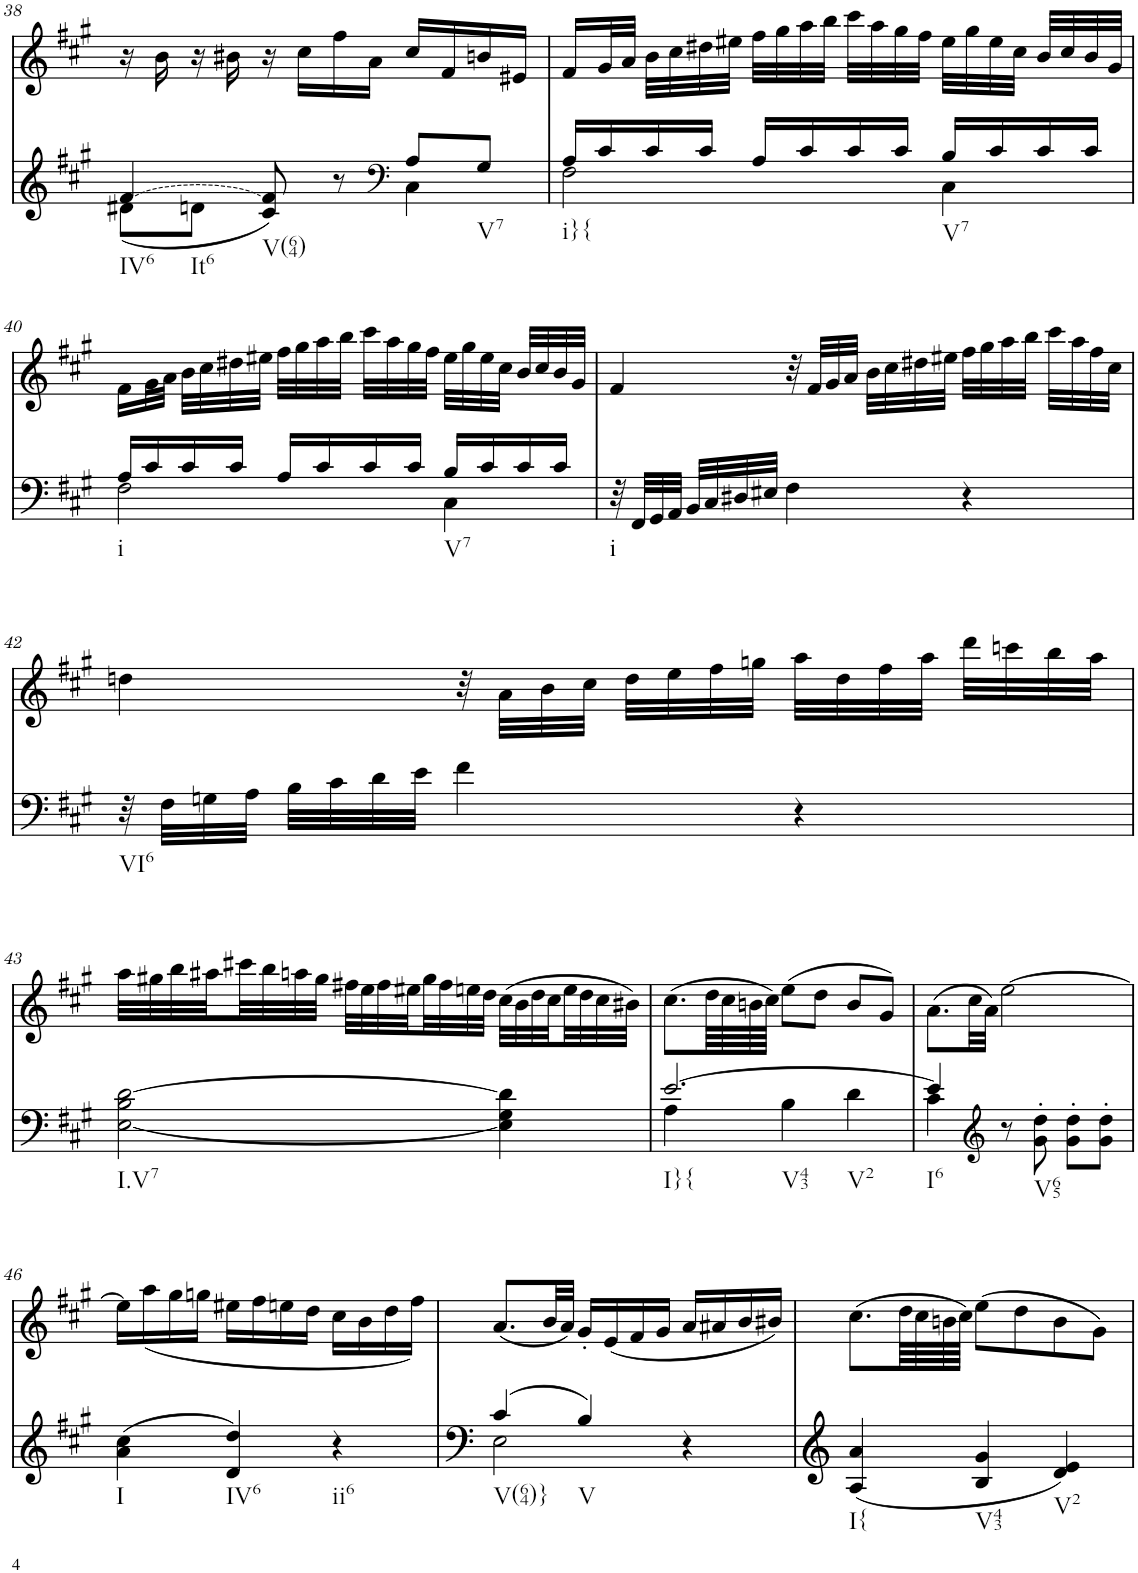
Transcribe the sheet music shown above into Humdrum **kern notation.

**kern	**kern
*part2	*part1
*staff2	*staff1
*I"Piano, unbenannt	*I"Piano, unbenannt
*I'Pno	*I'Pno
!!LO:PB:g=z
*clefG2	*clefG2
*k[f#c#g#]	*k[f#c#g#]
*M3/4	*M3/4
=38	=38
!LO:TX:b:t=IV6	!
!LO:TX:b:t=It6	!
!LO:T:dash	!
*^	*
[4f#/	(8d#X\L	16r
.	.	16b\
.	8dn\J	16r
.	.	16b#X\
!LO:TX:b:t=V(64)	!	!
(8c#/ 8f#/]	4ryy	16r
.	.	16cc#\LL
8r	.	16ff#\
.	.	16a\JJ
*clefF4	*	*
8A/L	4C#\	16cc#/LL
.	.	16f#/
!LO:TX:b:t=V7	!	!
8G#/J	.	16bn/
.	.	16e#X/JJ
=39	=39	=39
!LO:TX:b:t=i}{	!	!
16A/LL	2F#\	16f#/LL
16c#/	.	32g#/L
.	.	32a/JJJ
16c#/	.	32b\LLL
.	.	32cc#\
16c#/JJ	.	32dd#X\
.	.	32ee#X\JJJ
16A/LL	.	32ff#\LLL
.	.	32gg#\
16c#/	.	32aa\
.	.	32bb\JJJ
16c#/	.	32ccc#\LLL
.	.	32aa\
16c#/JJ	.	32gg#\
.	.	32ff#\JJJ
!LO:TX:b:t=V7	!	!
16B/LL	4C#\	32ee#\LLL
.	.	32gg#\
16c#/	.	32ee#\
.	.	32cc#\JJJ
16c#/	.	32b/LLL
.	.	32cc#/
16c#/JJ	.	32b/
.	.	32g#/JJJ
!!LO:LB:g=z
=40	=40	=40
!LO:TX:b:t=i	!	!
16A/LL	2F#\	16f#\LL
16c#/	.	32g#\L
.	.	32a\JJJ
16c#/	.	32b\LLL
.	.	32cc#\
16c#/JJ	.	32dd#X\
.	.	32ee#X\JJJ
16A/LL	.	32ff#\LLL
.	.	32gg#\
16c#/	.	32aa\
.	.	32bb\JJJ
16c#/	.	32ccc#\LLL
.	.	32aa\
16c#/JJ	.	32gg#\
.	.	32ff#\JJJ
!LO:TX:b:t=V7	!	!
16B/LL	4C#\	32ee#\LLL
.	.	32gg#\
16c#/	.	32ee#\
.	.	32cc#\JJJ
16c#/	.	32b/LLL
.	.	32cc#/
16c#/JJ	.	32b/
.	.	32g#/JJJ
*v	*v	*
=41	=41
!LO:TX:b:t=i	!
32r	4f#/
32FF#/LLL	.
32GG#/	.
32AA/JJJ	.
32BB/LLL	.
32C#/	.
32D#X/	.
32E#X/JJJ	.
4F#\	32r
.	32f#/LLL
.	32g#/
.	32a/JJJ
.	32b\LLL
.	32cc#\
.	32dd#X\
.	32ee#X\JJJ
4r	32ff#\LLL
.	32gg#\
.	32aa\
.	32bb\JJJ
.	32ccc#\LLL
.	32aa\
.	32ff#\
.	32cc#\JJJ
!!LO:LB:g=z
=42	=42
!LO:TX:b:t=VI6	!
32r	4ddn\
32F#\LLL	.
32Gn\	.
32A\JJJ	.
32B\LLL	.
32c#\	.
32d\	.
32e\JJJ	.
4f#\	32r
.	32a\LLL
.	32b\
.	32cc#\JJJ
.	32dd\LLL
.	32ee\
.	32ff#\
.	32ggn\JJJ
4r	32aa\LLL
.	32dd\
.	32ff#\
.	32aa\JJJ
.	32ddd\LLL
.	32cccn\
.	32bb\
.	32aa\JJJ
!!LO:LB:g=z
=43	=43
!LO:TX:b:t=I.V7	!
[2E\ 2B\ [2d\	32aa\LLL
.	32gg#X\
.	32bb\
.	32aa#X\
.	32ccc#X\
.	32bb\
.	32aan\
.	32gg#\JJJ
.	32ff#X\LLL
.	32ee\
.	32ff#\
.	32ee#X\
.	32gg#\
.	32ff#\
.	32een\
.	32dd\JJJ
4E\] 4G#\ 4d\]	(32cc#\LLL
.	32b\
.	32dd\
.	32cc#\
.	32ee\
.	32dd\
.	32cc#\
.	32b#X\JJJ)
=44	=44
*^	*
!LO:TX:b:t=I}{	!	!
!LO:TX:b:t=V43	!	!
!LO:TX:b:t=V2	!	!
[2.e/	4A\	(8.cc#\L
.	.	64dd\LLL
.	.	64cc#\
.	.	64bn\
.	.	64cc#\JJJJ)
.	4B\	(8ee\L
.	.	8dd\J
.	4d\	8b/L
.	.	8g#/J)
=45	=45	=45
!LO:TX:b:t=I6	!	!
4e/]	4c#\	(8.a\L
.	.	32cc#\LL
.	.	32a\JJJ)
*clefG2	*	*
8r	2ryy	[2ee\
!LO:TX:b:t=V65	!	!
8g#\' 8dd\'	.	.
8g#\' 8dd\'L	.	.
8g#\' 8dd\'J	.	.
*v	*v	*
!!LO:LB:g=z
=46	=46
!LO:TX:b:t=I	!
4a\ 4cc#\	16ee\LL]
.	(<16aa\
.	16gg#\
.	16ggn\JJ
!LO:TX:b:t=IV6	!
4d/ 4dd/)	16ee#X\LL
.	16ff#\
.	16een\
.	16dd\JJ
!LO:TX:b:t=ii6	!
4r	16cc#\LL
.	16b\
.	16dd\
.	16ff#\JJ)
=47	=47
*^	*
!LO:TX:b:t=V(64)}	!	!
(4c#/	2E\	(8.a/L
.	.	32b/LL
.	.	32a/JJJ)
!LO:TX:b:t=V	!	!
4B/)	.	16g#'/LL
.	.	(16e/
.	.	16f#/
.	.	16g#/JJ
4r	4ryy	16a/LL
.	.	16a#X/
.	.	16b/
.	.	16b#X/JJ)
*v	*v	*
=48	=48
!LO:TX:b:t=I{	!
(4A/ 4a/	(8.cc#\L
.	64dd\LLL
.	64cc#\
.	64bn\
.	64cc#\JJJJ)
!LO:TX:b:t=V43	!
4B/ 4g#/	(8ee\L
.	8dd\
!LO:TX:b:t=V2	!
4d/ 4e/)	8b\
.	8g#\J)
=	=
*-	*-
